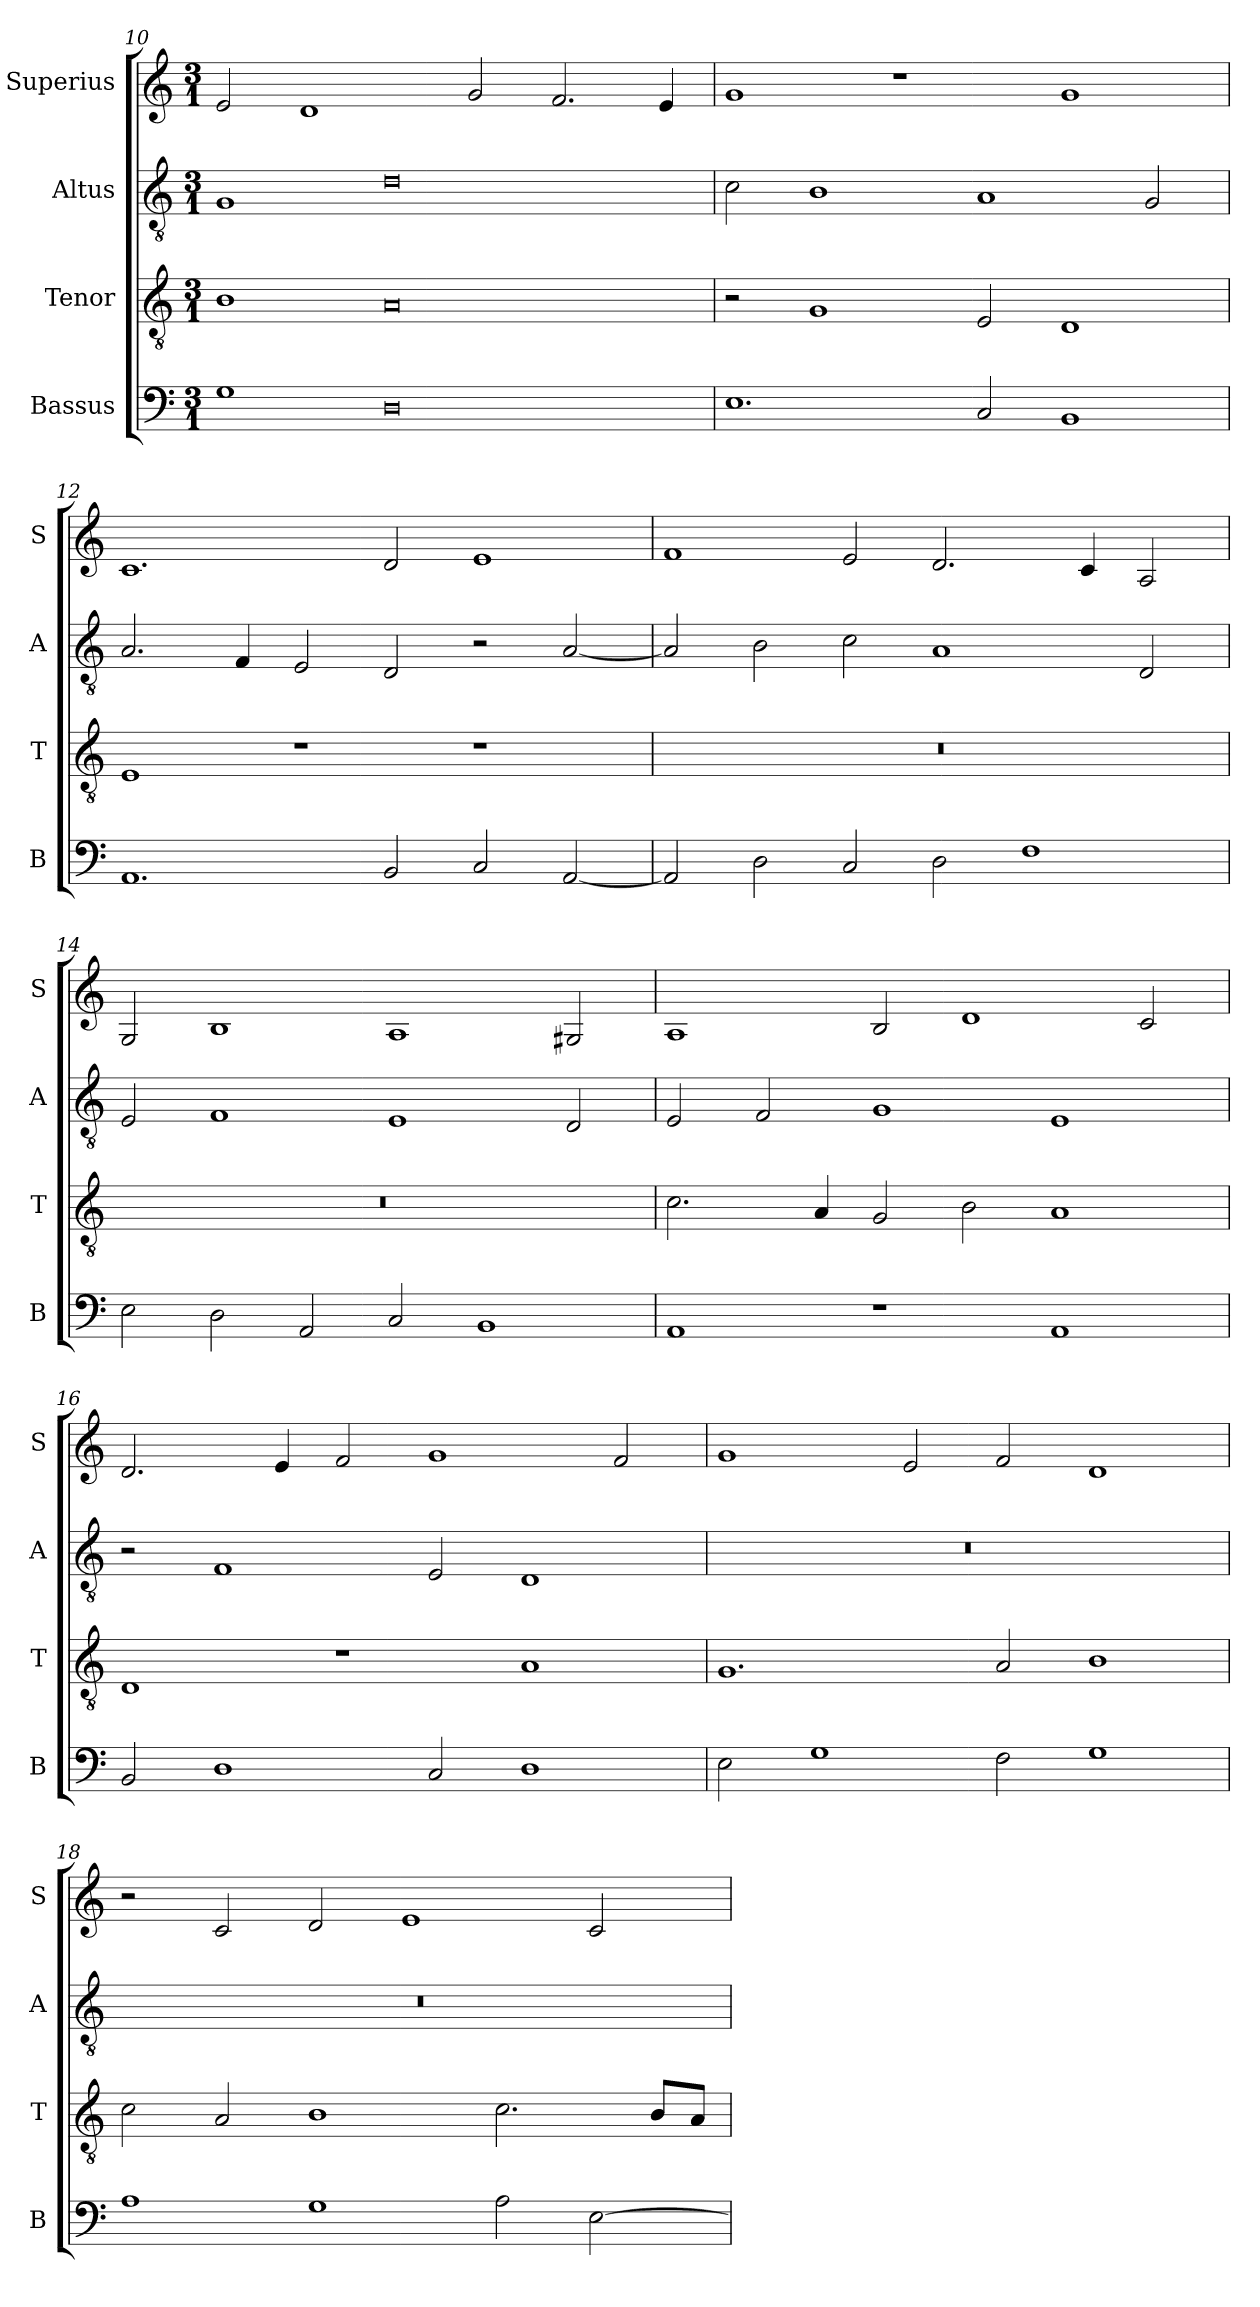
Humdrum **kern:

**kern	**kern	**kern	**kern
*part4	*part3	*part2	*part1
*staff4	*staff3	*staff2	*staff1
*I"Bassus	*I"Tenor	*I"Altus	*I"Superius
*I'B	*I'T	*I'A	*I'S
*clefF4	*clefGv2	*clefGv2	*clefG2
*k[]	*k[]	*k[]	*k[]
*M3/1	*M3/1	*M3/1	*M3/1
=10	=10	=10	=10
1G	1B	1G	2e/
.	.	.	1d
0D	0A	0d	.
.	.	.	2g/
.	.	.	2.f/
.	.	.	4e/
=11	=11	=11	=11
1.E	2r	2c\	1g
.	1G	1B	.
.	.	.	1r
2C/	2E/	1A	.
1BB	1D	.	1g
.	.	2G/	.
=12	=12	=12	=12
1.AA	1E	2.A/	1.c
.	.	4F/	.
.	1r	2E/	.
2BB/	.	2D/	2d/
2C/	1r	2r	1e
[2AA/	.	[2A/	.
=13	=13	=13	=13
2AA/]	0.r	2A/]	1f
2D\	.	2B\	.
2C/	.	2c\	2e/
2D\	.	1A	2.d/
1F	.	.	.
.	.	.	4c/
.	.	2D/	2A/
=14	=14	=14	=14
2E\	0.r	2E/	2G/
2D\	.	1F	1B
2AA/	.	.	.
2C/	.	1E	1A
1BB	.	.	.
.	.	2D/	2G#X/
=15	=15	=15	=15
1AA	2.c\	2E/	1A
.	.	2F/	.
.	4A/	.	.
1r	2G/	1G	2B/
.	2B\	.	1d
1AA	1A	1E	.
.	.	.	2c/
=16	=16	=16	=16
2BB/	1D	2r	2.d/
1D	.	1F	.
.	.	.	4e/
.	1r	.	2f/
2C/	.	2E/	1g
1D	1A	1D	.
.	.	.	2f/
=17	=17	=17	=17
2E\	1.G	0.r	1g
1G	.	.	.
.	.	.	2e/
2F\	2A/	.	2f/
1G	1B	.	1d
=18	=18	=18	=18
1A	2c\	0.r	2r
.	2A/	.	2c/
1G	1B	.	2d/
.	.	.	1e
2A\	2.c\	.	.
[2E\	.	.	2c/
.	8B/L	.	.
.	8A/J	.	.
=	=	=	=
*-	*-	*-	*-
